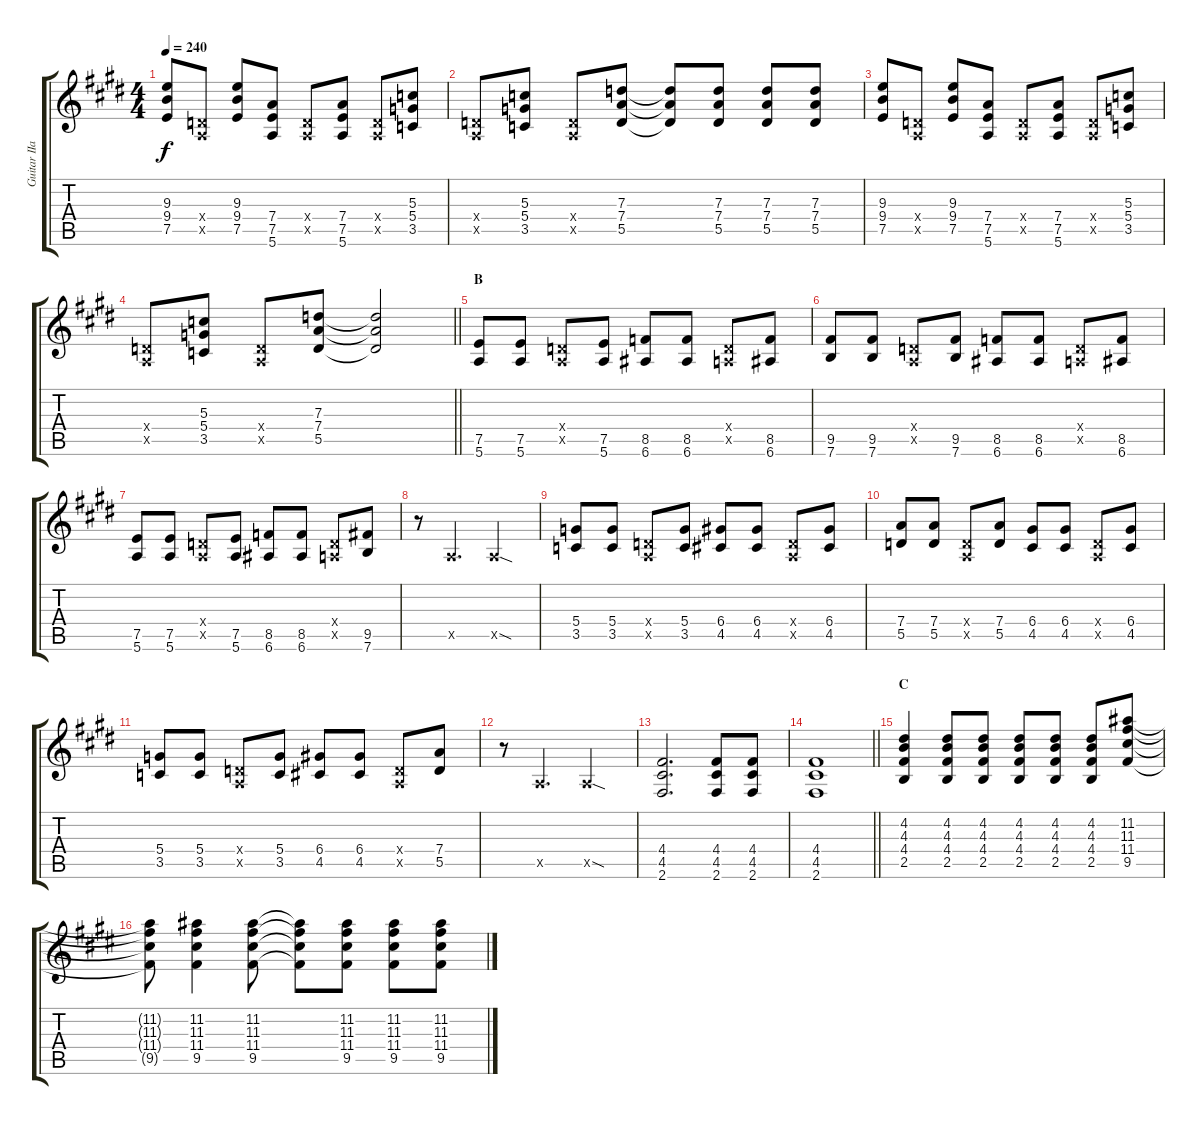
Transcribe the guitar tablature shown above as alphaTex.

\track ("Guitar IIa (Nakano Azusa)" "Guitar IIa") {instrument distortionguitar}
\staff {score tabs}
\tuning (E4 B3 G3 D3 A2 E2) {hide}
\ts (4 4)
\tempo 240
\clef g2
\ks e
(9.3 9.4 7.5).8{dy f} (0.4{x} 0.5{x}).8 (9.3 9.4 7.5).8 (7.4 7.5 5.6).8 (0.4{x} 0.5{x}).8 (7.4 7.5 5.6).8 (0.4{x} 0.5{x}).8 (5.3 5.4 3.5).8 |
(0.4{x} 0.5{x}).8 (5.3 5.4 3.5).8 (0.4{x} 0.5{x}).8 (7.3 7.4 5.5).8 (7.3{t} 7.4{t} 5.5{t}).8 (7.3 7.4 5.5).8 (7.3 7.4 5.5).8 (7.3 7.4 5.5).8 |
(9.3 9.4 7.5).8 (0.4{x} 0.5{x}).8 (9.3 9.4 7.5).8 (7.4 7.5 5.6).8 (0.4{x} 0.5{x}).8 (7.4 7.5 5.6).8 (0.4{x} 0.5{x}).8 (5.3 5.4 3.5).8 |
\barLineRight lightlight
(0.4{x} 0.5{x}).8 (5.3 5.4 3.5).8 (0.4{x} 0.5{x}).8 (7.3 7.4 5.5).8 (7.3{t} 7.4{t} 5.5{t}).2 |
\section ("" "B")
(7.5 5.6).8 (7.5 5.6).8 (0.4{x} 0.5{x}).8 (7.5 5.6).8 (8.5 6.6).8 (8.5 6.6).8 (0.4{x} 0.5{x}).8 (8.5 6.6).8 |
(9.5 7.6).8 (9.5 7.6).8 (0.4{x} 0.5{x}).8 (9.5 7.6).8 (8.5 6.6).8 (8.5 6.6).8 (0.4{x} 0.5{x}).8 (8.5 6.6).8 |
(7.5 5.6).8 (7.5 5.6).8 (0.4{x} 0.5{x}).8 (7.5 5.6).8 (8.5 6.6).8 (8.5 6.6).8 (0.4{x} 0.5{x}).8 (9.5 7.6).8 |
r.8 0.5{x}.4{d} 0.5{sod x}.2 |
(5.4 3.5).8 (5.4 3.5).8 (0.4{x} 0.5{x}).8 (5.4 3.5).8 (6.4 4.5).8 (6.4 4.5).8 (0.4{x} 0.5{x}).8 (6.4 4.5).8 |
(7.4 5.5).8 (7.4 5.5).8 (0.4{x} 0.5{x}).8 (7.4 5.5).8 (6.4 4.5).8 (6.4 4.5).8 (0.4{x} 0.5{x}).8 (6.4 4.5).8 |
(5.4 3.5).8 (5.4 3.5).8 (0.4{x} 0.5{x}).8 (5.4 3.5).8 (6.4 4.5).8 (6.4 4.5).8 (0.4{x} 0.5{x}).8 (7.4 5.5).8 |
r.8 0.5{x}.4{d} 0.5{sod x}.2 |
(4.4 4.5 2.6).2{d} (4.4 4.5 2.6).8 (4.4 4.5 2.6).8 |
\barLineRight lightlight
(4.4 4.5 2.6).1 |
\section ("" "C")
(4.2 4.3 4.4 2.5).4 (4.2 4.3 4.4 2.5).8 (4.2 4.3 4.4 2.5).8 (4.2 4.3 4.4 2.5).8 (4.2 4.3 4.4 2.5).8 (4.2 4.3 4.4 2.5).8 (11.2 11.3 11.4 9.5).8 |
(11.2{t} 11.3{t} 11.4{t} 9.5{t}).8 (11.2 11.3 11.4 9.5).4 (11.2 11.3 11.4 9.5).8 (11.2{t} 11.3{t} 11.4{t} 9.5{t}).8 (11.2 11.3 11.4 9.5).8 (11.2 11.3 11.4 9.5).8 (11.2 11.3 11.4 9.5).8
